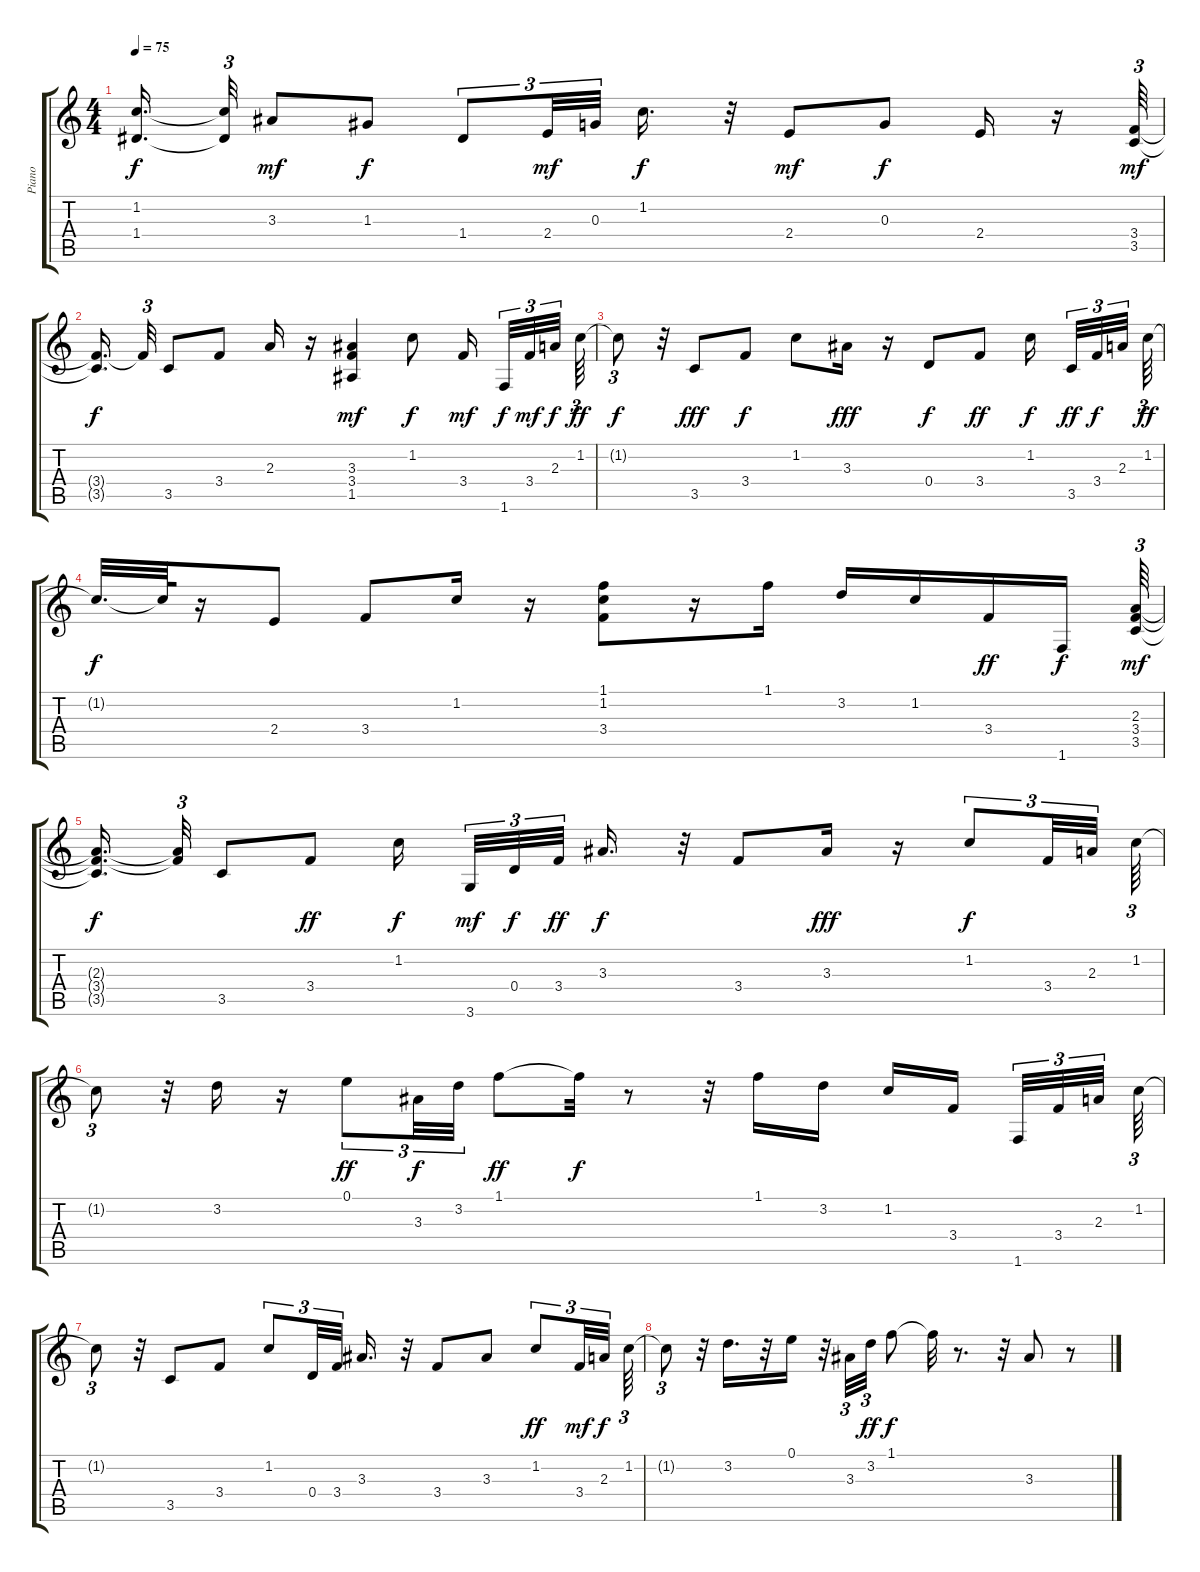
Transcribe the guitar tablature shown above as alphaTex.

\track ("Piano" "Piano") {instrument acousticguitarsteel}
\staff {score tabs}
\tuning (E4 B3 G3 D3 A2 E2) {hide}
\ts (4 4)
\tempo 75
\clef g2
\ks c
(1.2{t} 1.4{t}).16{d dy f beam splitsecondary} (1.2{t} 1.4{t}).32{tu (3 2)} 3.3.8{dy mf} 1.3.8{dy f} 1.4.8{tu (3 2)} 2.4.32{tu (3 2) dy mf} 0.3.32{tu (3 2) beam splitsecondary} 1.2.16{d dy f} r.32 2.4.8{dy mf} 0.3.8{dy f} 2.4.16 r.16 (3.4 3.5).64{tu (3 2) dy mf} |
(3.4{t} 3.5{t}).16{d dy f beam splitsecondary} 3.4{t}.32{tu (3 2)} 3.5.8 3.4.8 2.3.16 r.16 (3.3 3.4 1.5).4{dy mf} 1.2.8{dy f} 3.4.16{dy mf beam splitsecondary} 1.6.32{tu (3 2) dy f} 3.4.32{tu (3 2) dy mf} 2.3.32{tu (3 2) dy f beam splitsecondary} 1.2.64{tu (3 2) dy ff} |
1.2{t}.8{tu (3 2) dy f} r.32 3.5.8{dy fff} 3.4.8{dy f} 1.2.8 3.3.16{dy fff} r.16 0.4.8{dy f} 3.4.8{dy ff} 1.2.16{dy f beam splitsecondary} 3.5.32{tu (3 2) dy ff} 3.4.32{tu (3 2) dy f} 2.3.32{tu (3 2) beam splitsecondary} 1.2.64{tu (3 2) dy ff} |
1.2{t}.32{d dy f} 1.2{t}.64 r.16 2.4.8 3.4.8 1.2.16 r.16 (1.1 1.2 3.4).8 r.16 1.1.16 3.2.16 1.2.16 3.4.16{dy ff} 1.6.16{dy f} (2.3 3.4 3.5).64{tu (3 2) dy mf} |
(2.3{t} 3.4{t} 3.5{t}).16{d dy f beam splitsecondary} (2.3{t} 3.4{t}).32{tu (3 2)} 3.5.8 3.4.8{dy ff} 1.2.16{dy f beam splitsecondary} 3.6.32{tu (3 2) dy mf} 0.4.32{tu (3 2) dy f} 3.4.32{tu (3 2) dy ff beam splitsecondary} 3.3.16{d dy f} r.32 3.4.8 3.3.16{dy fff} r.16 1.2.8{tu (3 2) dy f} 3.4.32{tu (3 2)} 2.3.32{tu (3 2) beam splitsecondary} 1.2.64{tu (3 2)} |
1.2{t}.8{tu (3 2)} r.32 3.2.16 r.16 0.1.8{tu (3 2) dy ff} 3.3.32{tu (3 2) dy f} 3.2.32{tu (3 2)} 1.1.8{dy ff} 1.1{t}.32{dy f} r.8 r.32 1.1.16 3.2.16 1.2.16 3.4.16{beam splitsecondary} 1.6.32{tu (3 2)} 3.4.32{tu (3 2)} 2.3.32{tu (3 2) beam splitsecondary} 1.2.64{tu (3 2)} |
1.2{t}.8{tu (3 2)} r.32 3.5.8 3.4.8 1.2.8{tu (3 2)} 0.4.32{tu (3 2)} 3.4.32{tu (3 2) beam splitsecondary} 3.3.16{d} r.32 3.4.8 3.3.8 1.2.8{tu (3 2) dy ff} 3.4.32{tu (3 2) dy mf} 2.3.32{tu (3 2) dy f beam splitsecondary} 1.2.64{tu (3 2)} |
1.2{t}.8{tu (3 2)} r.32 3.2.16{d} r.32 0.1.16 r.32 3.3.32{tu (3 2)} 3.2.32{tu (3 2) dy ff} 1.1.8{dy f} 1.1{t}.32 r.8{d} r.32 3.3.8 r.8
